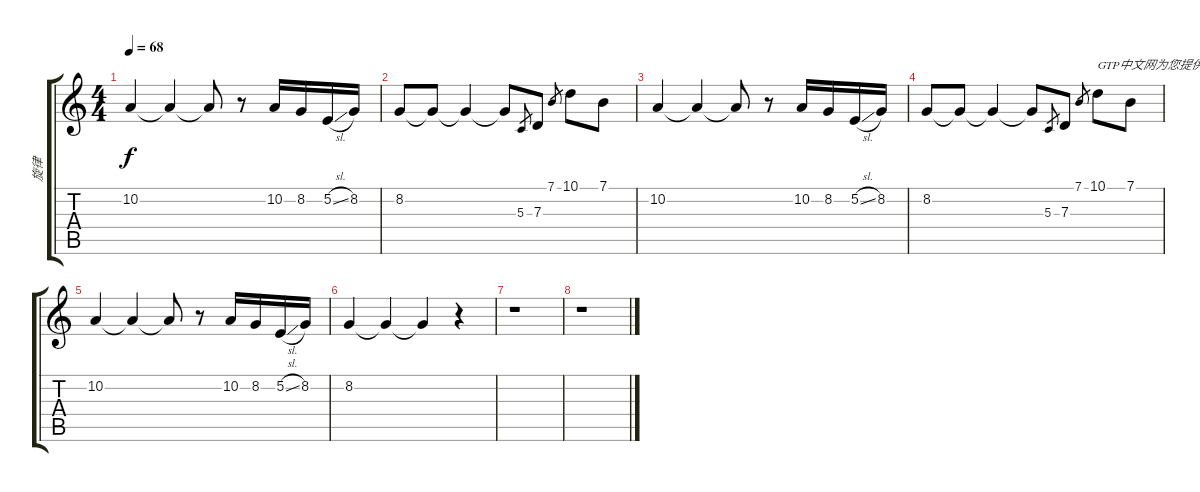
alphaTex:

\track ("旋律" "旋律") {instrument stringensemble1}
\staff {score tabs}
\tuning (E4 B3 G3 D3 A2 E2) {hide}
\ts (4 4)
\tempo 68
\clef g2
\ks c
10.2.4{dy f} 10.2{t}.4 10.2{t}.8 r.8 10.2.16 8.2.16 5.2{sl}.16 8.2.16 |
8.2.8 8.2{t}.8 8.2{t}.4 8.2{t}.8 5.3.8{gr} 7.3.8 7.1.8{gr} 10.1.8 7.1.8 |
10.2.4 10.2{t}.4 10.2{t}.8 r.8 10.2.16 8.2.16 5.2{sl}.16 8.2.16 |
8.2.8 8.2{t}.8 8.2{t}.4 8.2{t}.8 5.3.8{gr} 7.3.8 7.1.8{gr} 10.1.8{txt "GTP中文网为您提供优秀的谱子"} 7.1.8 |
10.2.4 10.2{t}.4 10.2{t}.8 r.8 10.2.16 8.2.16 5.2{sl}.16 8.2.16 |
8.2.4 8.2{t}.4 8.2{t}.4 r.4 |
r.1 |
r.1
